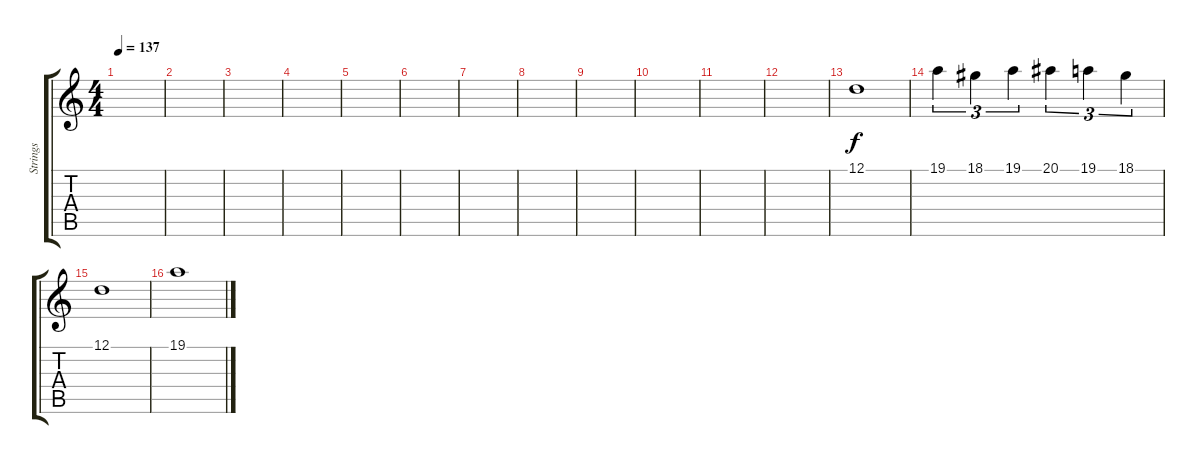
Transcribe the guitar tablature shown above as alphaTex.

\track ("Strings" "Strings") {instrument stringensemble1}
\staff {score tabs}
\tuning (D4 A3 F3 C3 G2 D2) {hide}
\ts (4 4)
\tempo 137
\clef g2
\ks c
|
|
|
|
|
|
|
|
|
|
|
|
12.1.1 |
19.1.4{tu (3 2)} 18.1.4{tu (3 2)} 19.1.4{tu (3 2)} 20.1.4{tu (3 2)} 19.1.4{tu (3 2)} 18.1.4{tu (3 2)} |
12.1.1 |
19.1.1
